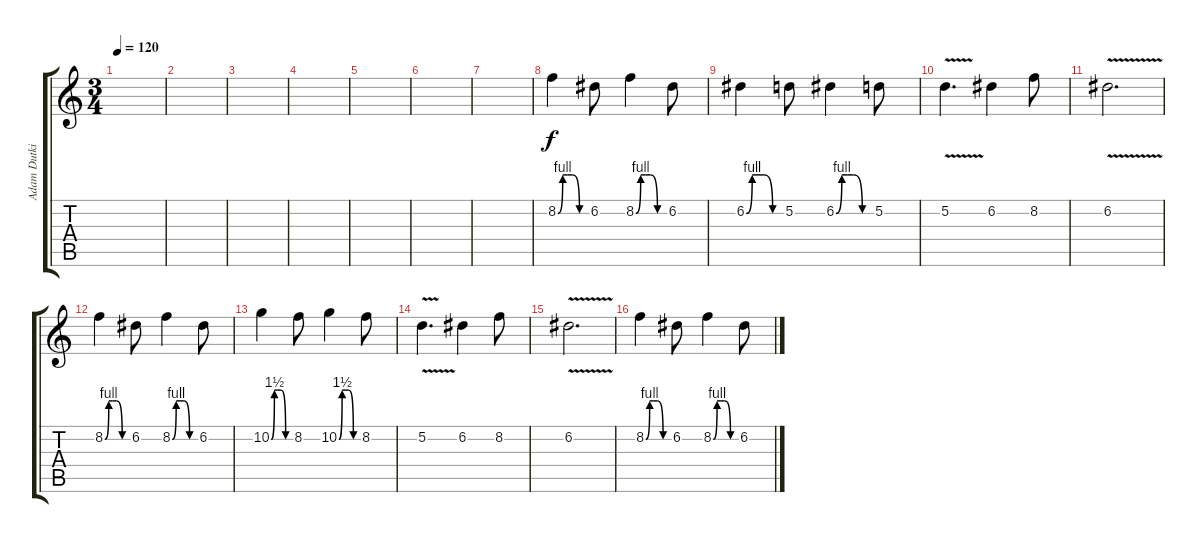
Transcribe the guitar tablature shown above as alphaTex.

\track ("Adam Dutkiewicz Lead" "Adam Dutki") {instrument distortionguitar}
\staff {score tabs}
\tuning (D4 A3 F3 C3 G2 C2) {hide}
\ts (3 4)
\tempo 120
\clef g2
\ks c
|
|
|
|
|
|
|
8.2{be (custom 0 0 10 4 20 4 30 4 45 0 60 0)}.4 6.2.8 8.2{be (custom 0 0 10 4 20 4 30 4 45 0 60 0)}.4 6.2.8 |
6.2{be (custom 0 0 10 4 20 4 30 4 45 0 60 0)}.4 5.2.8 6.2{be (custom 0 0 10 4 20 4 30 4 45 0 60 0)}.4 5.2.8 |
5.2{v}.4{d} 6.2.4 8.2.8 |
6.2{v}.2{d} |
8.2{be (custom 0 0 10 4 20 4 30 4 45 0 60 0)}.4 6.2.8 8.2{be (custom 0 0 10 4 20 4 30 4 45 0 60 0)}.4 6.2.8 |
10.2{be (custom 0 0 10 6 20 6 30 6 45 0 60 0)}.4 8.2.8 10.2{be (custom 0 0 10 6 20 6 30 6 45 0 60 0)}.4 8.2.8 |
5.2{v}.4{d} 6.2.4 8.2.8 |
6.2{v}.2{d} |
8.2{be (custom 0 0 10 4 20 4 30 4 45 0 60 0)}.4 6.2.8 8.2{be (custom 0 0 10 4 20 4 30 4 45 0 60 0)}.4 6.2.8
